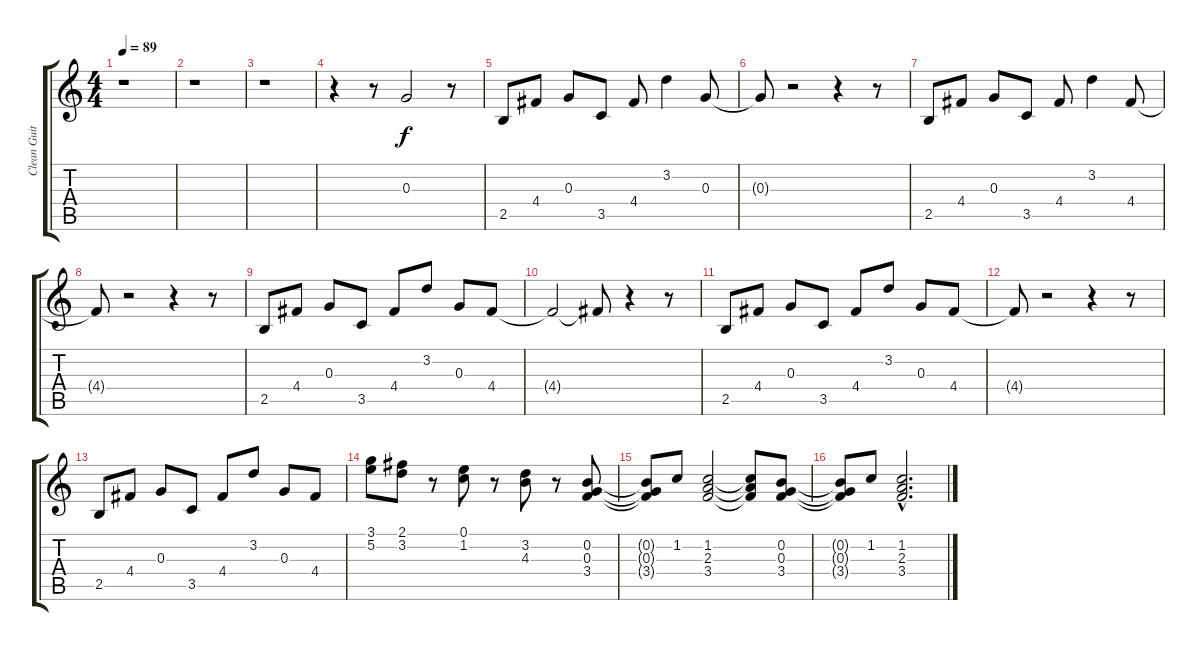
\track ("Clean Guitar" "Clean Guit") {instrument electricguitarclean}
\staff {score tabs}
\tuning (E4 B3 G3 D3 A2 E2) {hide}
\ts (4 4)
\tempo 89
\clef g2
\ks c
r.1{dy f} |
r.1 |
r.1 |
r.4 r.8 0.3.2 r.8 |
2.5.8 4.4.8 0.3.8 3.5.8 4.4.8 3.2.4 0.3.8 |
0.3{t}.8 r.2 r.4 r.8 |
2.5.8 4.4.8 0.3.8 3.5.8 4.4.8 3.2.4 4.4.8 |
4.4{t}.8 r.2 r.4 r.8 |
2.5.8 4.4.8 0.3.8 3.5.8 4.4.8 3.2.8 0.3.8 4.4.8 |
4.4{t}.2 4.4{t}.8 r.4 r.8 |
2.5.8 4.4.8 0.3.8 3.5.8 4.4.8 3.2.8 0.3.8 4.4.8 |
4.4{t}.8 r.2 r.4 r.8 |
2.5.8 4.4.8 0.3.8 3.5.8 4.4.8 3.2.8 0.3.8 4.4.8 |
(3.1 5.2).8 (2.1 3.2).8 r.8 (0.1 1.2).8 r.8 (3.2 4.3).8 r.8 (0.2 0.3 3.4).8 |
(0.2{t} 0.3{t} 3.4{t}).8 1.2.8 (1.2 2.3 3.4).2 (1.2{t} 2.3{t} 3.4{t}).8 (0.2 0.3 3.4).8 |
(0.2{t} 0.3{t} 3.4{t}).8 1.2.8 (1.2{hac} 2.3{hac} 3.4{hac}).2{d}
